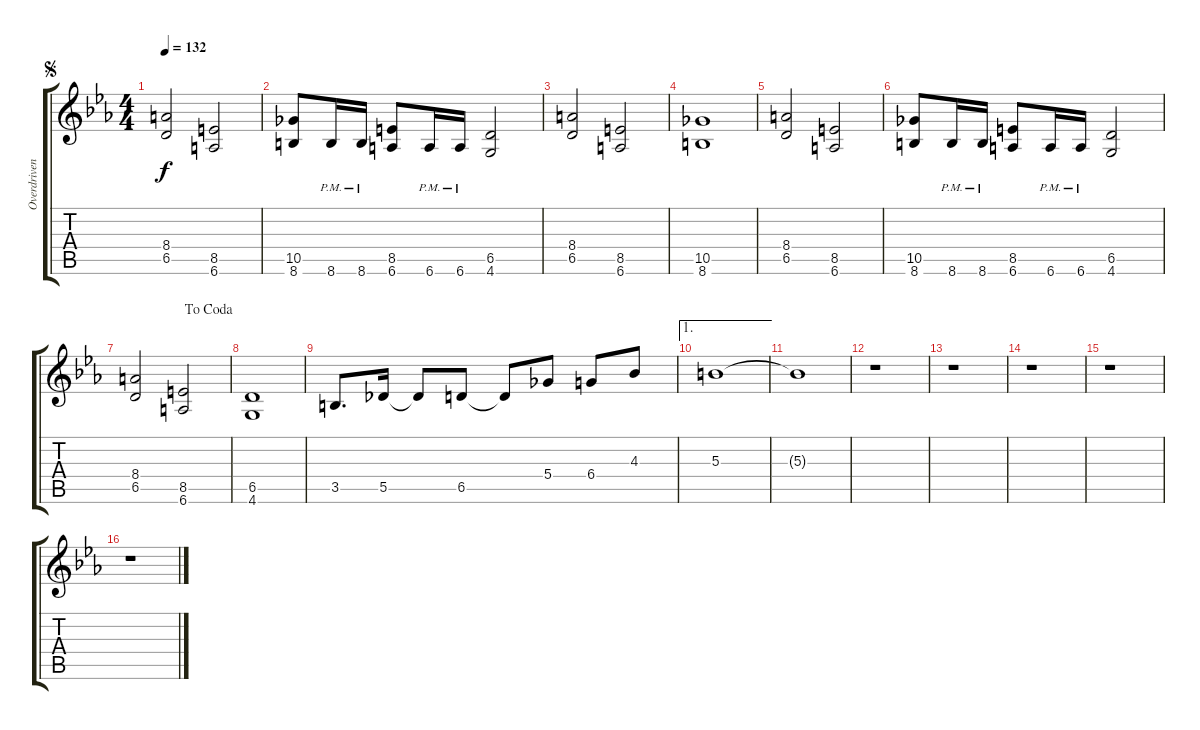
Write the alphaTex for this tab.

\track ("Overdriven" "Overdriven") {instrument overdrivenguitar}
\staff {score tabs}
\tuning (Eb4 Bb3 Gb3 Db3 Ab2 Eb2) {hide}
\ts (4 4)
\section ("" " ")
\jump segno
\tempo 132
\clef g2
\ks eb
(8.4 6.5).2{dy f} (8.5 6.6).2 |
(10.5 8.6).8 8.6{pm}.16 8.6{pm}.16 (8.5 6.6).8 6.6{pm}.16 6.6{pm}.16 (6.5 4.6).2 |
(8.4 6.5).2 (8.5 6.6).2 |
(10.5 8.6).1 |
(8.4 6.5).2 (8.5 6.6).2 |
(10.5 8.6).8 8.6{pm}.16 8.6{pm}.16 (8.5 6.6).8 6.6{pm}.16 6.6{pm}.16 (6.5 4.6).2 |
\jump dacoda
(8.4 6.5).2 (8.5 6.6).2 |
(6.5 4.6).1 |
3.5.8{d} 5.5.16 5.5{t}.8 6.5.8 6.5{t}.8 5.4.8 6.4.8 4.3.8 |
\ae 1
5.3.1 |
5.3{t}.1 |
r.1 |
r.1 |
r.1 |
r.1 |
r.1
